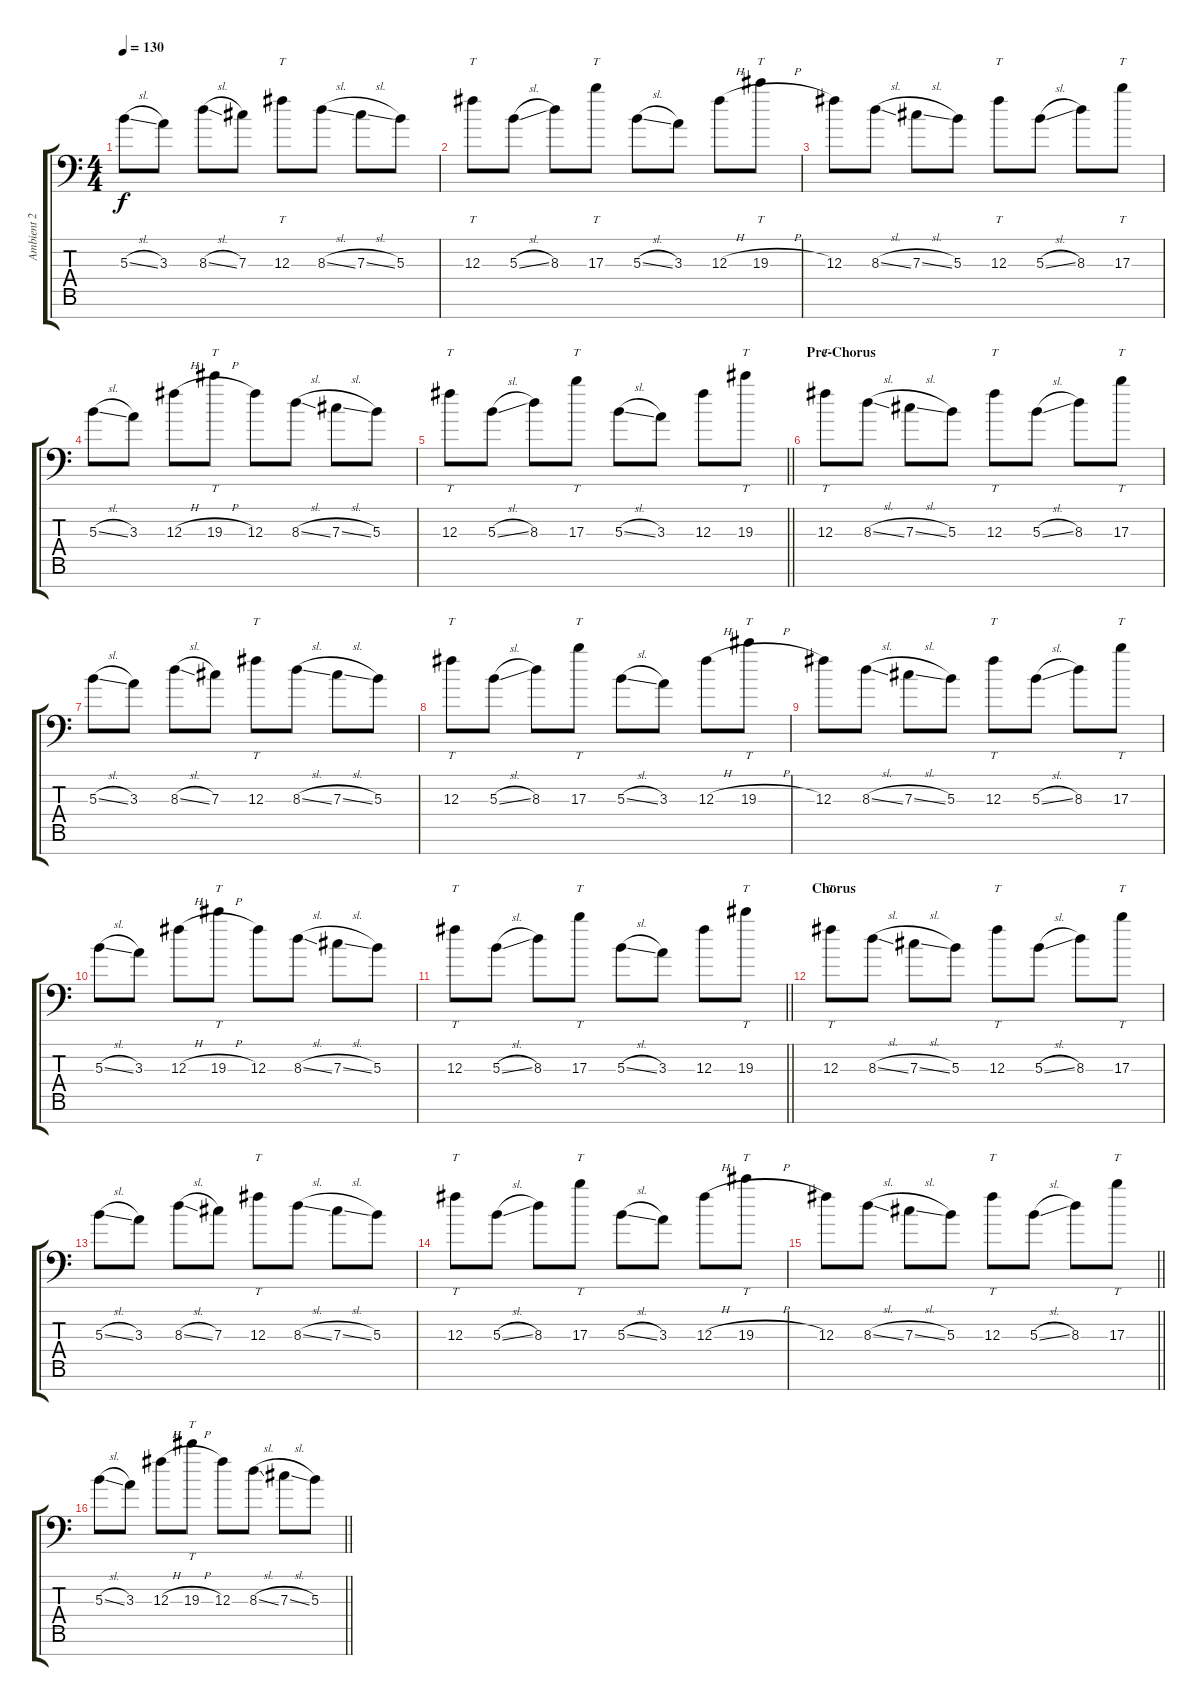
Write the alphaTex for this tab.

\track ("Ambient 2" "Ambient 2") {instrument overdrivenguitar}
\staff {score tabs}
\tuning (Eb4 Bb3 Gb3 Eb3 Bb2 F2 Bb1) {hide}
\ts (4 4)
\tempo 130
\clef f4
\ks c
5.3{sl}.8{dy f} 3.3.8 8.3{sl}.8 7.3.8 12.3.8{tt} 8.3{sl}.8 7.3{sl}.8 5.3.8 |
12.3.8{tt} 5.3{sl}.8 8.3.8 17.3.8{tt} 5.3{sl}.8 3.3.8 12.3{h}.8 19.3{h}.8{tt} |
12.3.8 8.3{sl}.8 7.3{sl}.8 5.3.8 12.3.8{tt} 5.3{sl}.8 8.3.8 17.3.8{tt} |
5.3{sl}.8 3.3.8 12.3{h}.8 19.3{h}.8{tt} 12.3.8 8.3{sl}.8 7.3{sl}.8 5.3.8 |
\barLineRight lightlight
12.3.8{tt} 5.3{sl}.8 8.3.8 17.3.8{tt} 5.3{sl}.8 3.3.8 12.3.8 19.3.8{tt} |
\section ("" "Pre-Chorus")
12.3.8{tt} 8.3{sl}.8 7.3{sl}.8 5.3.8 12.3.8{tt} 5.3{sl}.8 8.3.8 17.3.8{tt} |
5.3{sl}.8 3.3.8 8.3{sl}.8 7.3.8 12.3.8{tt} 8.3{sl}.8 7.3{sl}.8 5.3.8 |
12.3.8{tt} 5.3{sl}.8 8.3.8 17.3.8{tt} 5.3{sl}.8 3.3.8 12.3{h}.8 19.3{h}.8{tt} |
12.3.8 8.3{sl}.8 7.3{sl}.8 5.3.8 12.3.8{tt} 5.3{sl}.8 8.3.8 17.3.8{tt} |
5.3{sl}.8 3.3.8 12.3{h}.8 19.3{h}.8{tt} 12.3.8 8.3{sl}.8 7.3{sl}.8 5.3.8 |
\barLineRight lightlight
12.3.8{tt} 5.3{sl}.8 8.3.8 17.3.8{tt} 5.3{sl}.8 3.3.8 12.3.8 19.3.8{tt} |
\section ("" "Chorus")
12.3.8{tt} 8.3{sl}.8 7.3{sl}.8 5.3.8 12.3.8{tt} 5.3{sl}.8 8.3.8 17.3.8{tt} |
5.3{sl}.8 3.3.8 8.3{sl}.8 7.3.8 12.3.8{tt} 8.3{sl}.8 7.3{sl}.8 5.3.8 |
12.3.8{tt} 5.3{sl}.8 8.3.8 17.3.8{tt} 5.3{sl}.8 3.3.8 12.3{h}.8 19.3{h}.8{tt} |
\barLineRight lightlight
12.3.8 8.3{sl}.8 7.3{sl}.8 5.3.8 12.3.8{tt} 5.3{sl}.8 8.3.8 17.3.8{tt} |
\barLineRight lightlight
5.3{sl}.8 3.3.8 12.3{h}.8 19.3{h}.8{tt} 12.3.8 8.3{sl}.8 7.3{sl}.8 5.3.8
